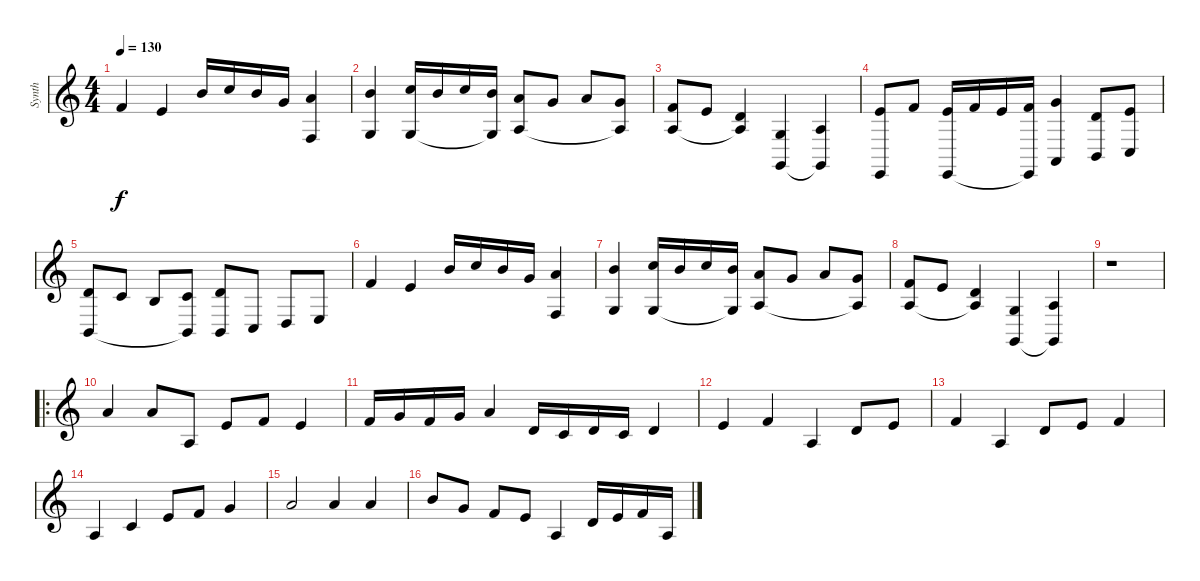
\track ("Synth" "Synth") {instrument acousticgrandpiano}
\staff {score}
\tuning (E4 B3 G3 D3 A2 E2) {hide}
\ts (4 4)
\tempo 130
\clef g2
\ks c
6.2.4{dy f} 5.2.4 7.1.16 8.1.16 7.1.16 8.2.16 (10.2 8.5).4 |
(12.2 10.5).4 (13.2 10.5).16 12.2.16 13.2.16 (12.2 10.5{t}).16 (10.2 7.4).8 8.2.8 10.2.8 (8.2 7.4{t}).8 |
(10.3 12.5).8 9.3.8 (7.3 12.5{t}).4 (5.4 3.6).4 (7.4 3.6{t}).4 |
(5.2 0.6).8 6.2.8 (5.2 0.6).16 6.2.16 5.2.16 (6.2 0.6{t}).16 (8.2 5.6).4 (3.2 2.5).8 (5.2 3.5).8 |
(3.2 2.5).8 1.2.8 0.2.8 (1.2 2.5{t}).8 (3.2 2.5).8 3.5.8 5.5.8 7.5.8 |
6.2.4 5.2.4 7.1.16 8.1.16 7.1.16 8.2.16 (10.2 8.5).4 |
(12.2 10.5).4 (13.2 10.5).16 12.2.16 13.2.16 (12.2 10.5{t}).16 (10.2 7.4).8 8.2.8 10.2.8 (8.2 7.4{t}).8 |
(10.3 12.5).8 9.3.8 (7.3 12.5{t}).4 (5.4 3.6).4 (7.4 3.6{t}).4 |
r.1 |
\ro
5.1.4 5.1.8 7.4.8 5.2.8 6.2.8 5.2.4 |
6.2.16 8.2.16 6.2.16 8.2.16 10.2.4 7.3.16 5.3.16 7.3.16 5.3.16 7.3.4 |
9.3.4 10.3.4 7.4.4 7.3.8 9.3.8 |
10.3.4 7.4.4 7.3.8 9.3.8 10.3.4 |
7.4.4 10.4.4 9.3.8 10.3.8 12.3.4 |
14.3.2 14.3.4 14.3.4 |
16.3.8 12.3.8 10.3.8 9.3.8 7.4.4 7.3.16 9.3.16 10.3.16 7.4.16
